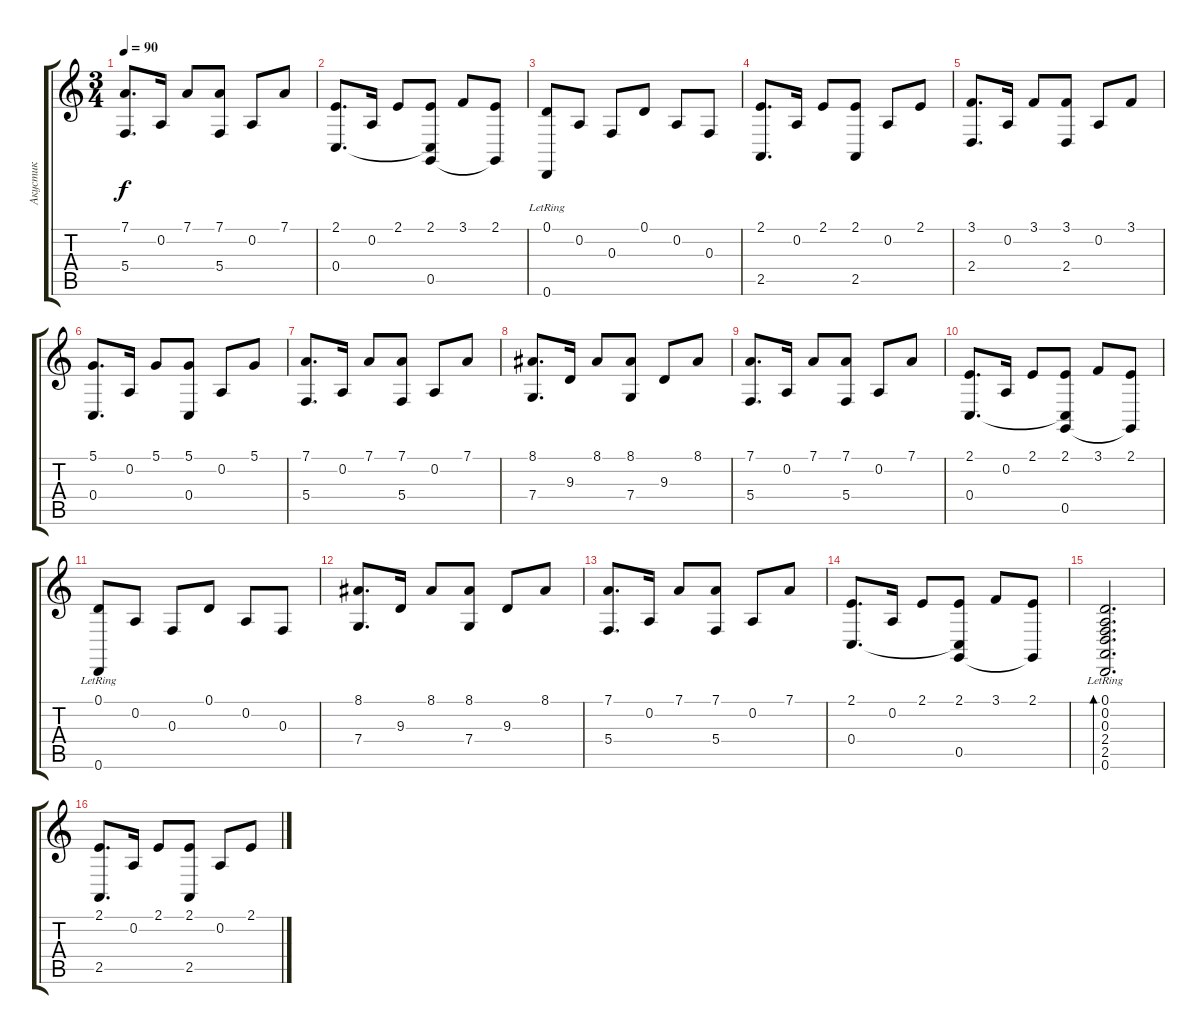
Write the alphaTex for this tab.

\track ("Акустик" "Акустик") {instrument brightacousticpiano}
\staff {score tabs}
\tuning (D4 A3 F3 C3 G2 D2) {hide}
\ts (3 4)
\tempo 90
\clef g2
\ks c
(7.1 5.4).8{d dy f} 0.2.16 7.1.8 (7.1 5.4).8 0.2.8 7.1.8 |
(2.1 0.4).8{d} 0.2.16 2.1.8 (2.1 0.4{t} 0.5).8 3.1.8 (2.1 0.5{t}).8 |
(0.1 0.6{lr}).8 0.2.8 0.3.8 0.1.8 0.2.8 0.3.8 |
(2.1 2.5).8{d} 0.2.16 2.1.8 (2.1 2.5).8 0.2.8 2.1.8 |
(3.1 2.4).8{d} 0.2.16 3.1.8 (3.1 2.4).8 0.2.8 3.1.8 |
(5.1 0.4).8{d} 0.2.16 5.1.8 (5.1 0.4).8 0.2.8 5.1.8 |
(7.1 5.4).8{d} 0.2.16 7.1.8 (7.1 5.4).8 0.2.8 7.1.8 |
(8.1 7.4).8{d} 9.3.16 8.1.8 (8.1 7.4).8 9.3.8 8.1.8 |
(7.1 5.4).8{d} 0.2.16 7.1.8 (7.1 5.4).8 0.2.8 7.1.8 |
(2.1 0.4).8{d} 0.2.16 2.1.8 (2.1 0.4{t} 0.5).8 3.1.8 (2.1 0.5{t}).8 |
(0.1 0.6{lr}).8 0.2.8 0.3.8 0.1.8 0.2.8 0.3.8 |
(8.1 7.4).8{d} 9.3.16 8.1.8 (8.1 7.4).8 9.3.8 8.1.8 |
(7.1 5.4).8{d} 0.2.16 7.1.8 (7.1 5.4).8 0.2.8 7.1.8 |
(2.1 0.4).8{d} 0.2.16 2.1.8 (2.1 0.4{t} 0.5).8 3.1.8 (2.1 0.5{t}).8 |
(0.1 0.2 0.3 2.4 2.5 0.6{lr}).2{d bd 60} |
(2.1 2.5).8{d} 0.2.16 2.1.8 (2.1 2.5).8 0.2.8 2.1.8
